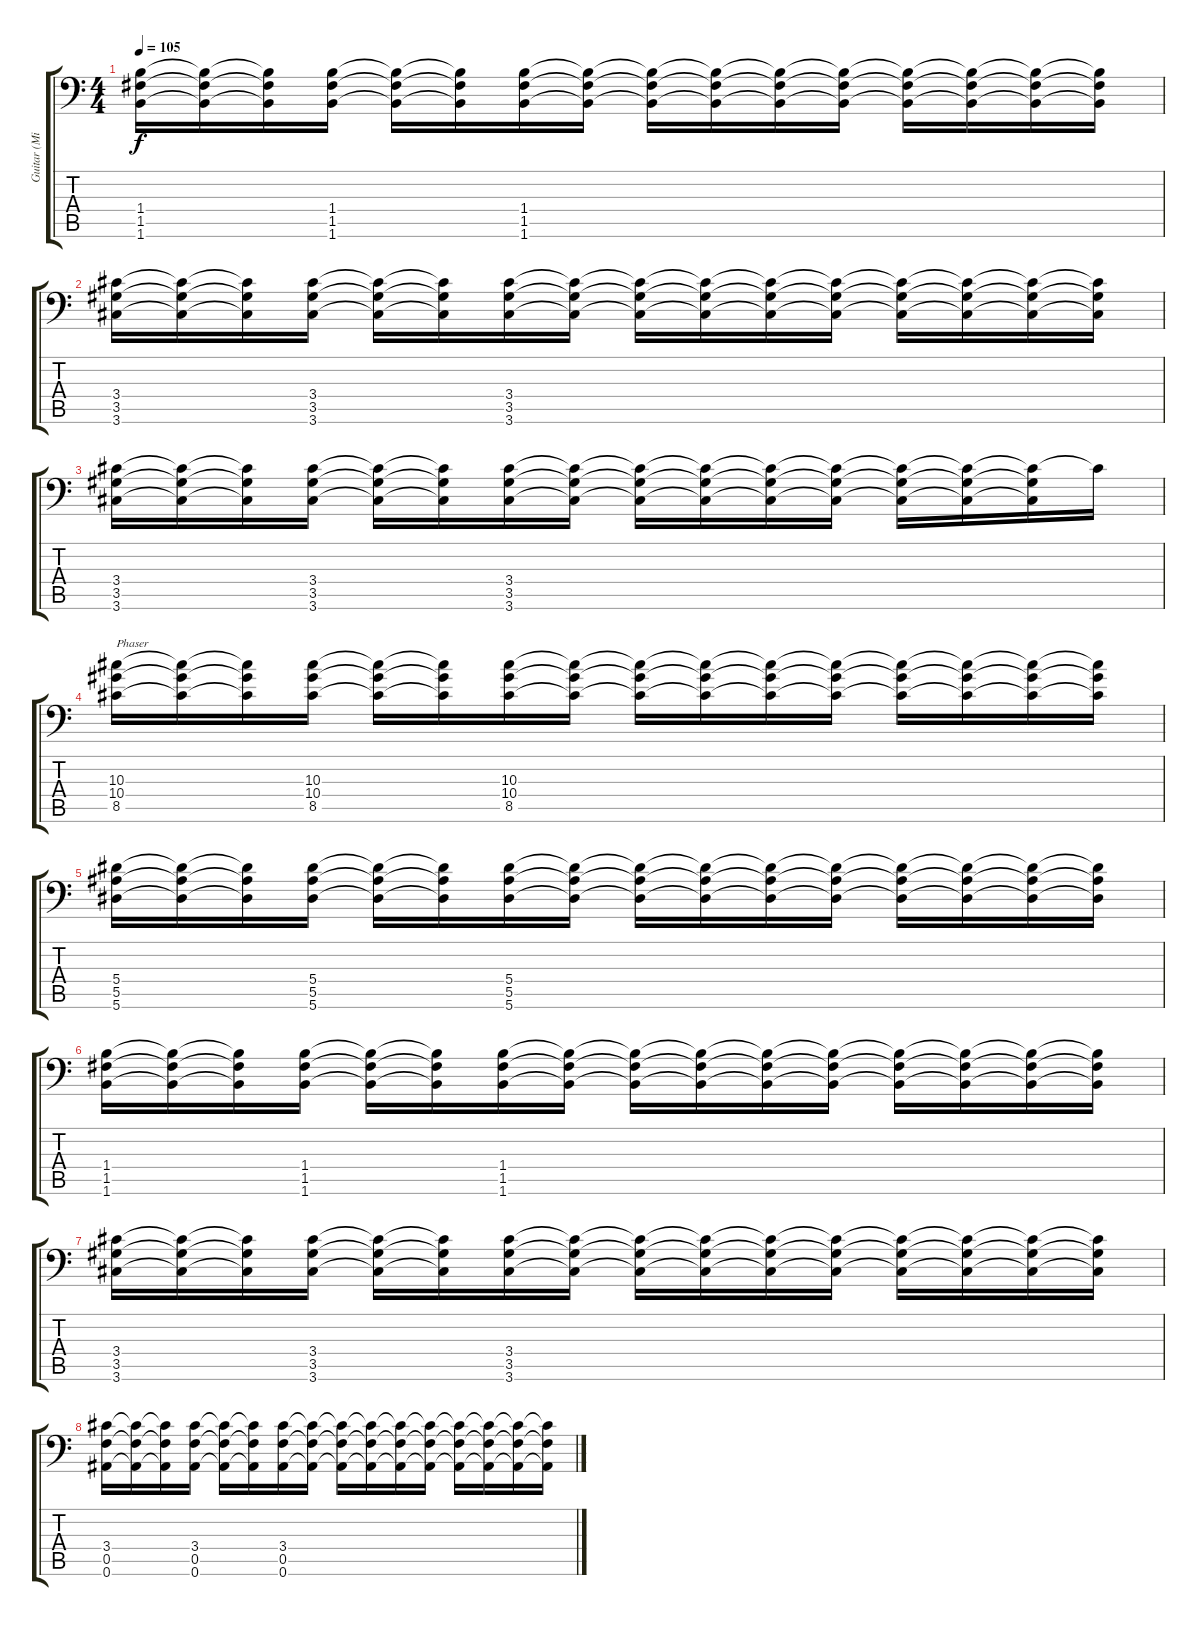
\track ("Guitar (Mike Shinoda)" "Guitar (Mi") {instrument distortionguitar}
\staff {score tabs}
\tuning (C4 G3 Eb3 Bb2 F2 Bb1) {hide}
\ts (4 4)
\tempo 105
\clef f4
\ks c
(1.4 1.5 1.6).16{dy f volume 16 instrument distortionguitar} (1.4{t} 1.5{t} 1.6{t}).16 (1.4{t} 1.5{t} 1.6{t}).16 (1.4 1.5 1.6).16 (1.4{t} 1.5{t} 1.6{t}).16 (1.4{t} 1.5{t} 1.6{t}).16 (1.4 1.5 1.6).16 (1.4{t} 1.5{t} 1.6{t}).16 (1.4{t} 1.5{t} 1.6{t}).16 (1.4{t} 1.5{t} 1.6{t}).16 (1.4{t} 1.5{t} 1.6{t}).16 (1.4{t} 1.5{t} 1.6{t}).16 (1.4{t} 1.5{t} 1.6{t}).16 (1.4{t} 1.5{t} 1.6{t}).16 (1.4{t} 1.5{t} 1.6{t}).16 (1.4{t} 1.5{t} 1.6{t}).16 |
(3.4 3.5 3.6).16 (3.4{t} 3.5{t} 3.6{t}).16 (3.4{t} 3.5{t} 3.6{t}).16 (3.4 3.5 3.6).16 (3.4{t} 3.5{t} 3.6{t}).16 (3.4{t} 3.5{t} 3.6{t}).16 (3.4 3.5 3.6).16 (3.4{t} 3.5{t} 3.6{t}).16 (3.4{t} 3.5{t} 3.6{t}).16 (3.4{t} 3.5{t} 3.6{t}).16 (3.4{t} 3.5{t} 3.6{t}).16 (3.4{t} 3.5{t} 3.6{t}).16 (3.4{t} 3.5{t} 3.6{t}).16 (3.4{t} 3.5{t} 3.6{t}).16 (3.4{t} 3.5{t} 3.6{t}).16 (3.4{t} 3.5{t} 3.6{t}).16 |
(3.4 3.5 3.6).16 (3.4{t} 3.5{t} 3.6{t}).16 (3.4{t} 3.5{t} 3.6{t}).16 (3.4 3.5 3.6).16 (3.4{t} 3.5{t} 3.6{t}).16 (3.4{t} 3.5{t} 3.6{t}).16 (3.4 3.5 3.6).16 (3.4{t} 3.5{t} 3.6{t}).16 (3.4{t} 3.5{t} 3.6{t}).16 (3.4{t} 3.5{t} 3.6{t}).16 (3.4{t} 3.5{t} 3.6{t}).16 (3.4{t} 3.5{t} 3.6{t}).16 (3.4{t} 3.5{t} 3.6{t}).16 (3.4{t} 3.5{t} 3.6{t}).16 (3.4{t} 3.5{t} 3.6{t}).16 3.4{t}.16 |
(10.3 10.4 8.5).16{txt "Phaser"} (10.3{t} 10.4{t} 8.5{t}).16 (10.3{t} 10.4{t} 8.5{t}).16 (10.3 10.4 8.5).16 (10.3{t} 10.4{t} 8.5{t}).16 (10.3{t} 10.4{t} 8.5{t}).16{volume 14 balance 7} (10.3 10.4 8.5).16 (10.3{t} 10.4{t} 8.5{t}).16{balance 5} (10.3{t} 10.4{t} 8.5{t}).16 (10.3{t} 10.4{t} 8.5{t}).16{balance 3} (10.3{t} 10.4{t} 8.5{t}).16 (10.3{t} 10.4{t} 8.5{t}).16{balance 4} (10.3{t} 10.4{t} 8.5{t}).16{balance 9} (10.3{t} 10.4{t} 8.5{t}).16{balance 11} (10.3{t} 10.4{t} 8.5{t}).16{balance 13} (10.3{t} 10.4{t} 8.5{t}).16 |
(5.4 5.5 5.6).16{volume 16 balance 8 instrument distortionguitar} (5.4{t} 5.5{t} 5.6{t}).16 (5.4{t} 5.5{t} 5.6{t}).16 (5.4 5.5 5.6).16 (5.4{t} 5.5{t} 5.6{t}).16 (5.4{t} 5.5{t} 5.6{t}).16 (5.4 5.5 5.6).16 (5.4{t} 5.5{t} 5.6{t}).16 (5.4{t} 5.5{t} 5.6{t}).16 (5.4{t} 5.5{t} 5.6{t}).16 (5.4{t} 5.5{t} 5.6{t}).16 (5.4{t} 5.5{t} 5.6{t}).16 (5.4{t} 5.5{t} 5.6{t}).16 (5.4{t} 5.5{t} 5.6{t}).16 (5.4{t} 5.5{t} 5.6{t}).16 (5.4{t} 5.5{t} 5.6{t}).16 |
(1.4 1.5 1.6).16{volume 16 instrument distortionguitar} (1.4{t} 1.5{t} 1.6{t}).16 (1.4{t} 1.5{t} 1.6{t}).16 (1.4 1.5 1.6).16 (1.4{t} 1.5{t} 1.6{t}).16 (1.4{t} 1.5{t} 1.6{t}).16 (1.4 1.5 1.6).16 (1.4{t} 1.5{t} 1.6{t}).16 (1.4{t} 1.5{t} 1.6{t}).16 (1.4{t} 1.5{t} 1.6{t}).16 (1.4{t} 1.5{t} 1.6{t}).16 (1.4{t} 1.5{t} 1.6{t}).16 (1.4{t} 1.5{t} 1.6{t}).16 (1.4{t} 1.5{t} 1.6{t}).16 (1.4{t} 1.5{t} 1.6{t}).16 (1.4{t} 1.5{t} 1.6{t}).16 |
(3.4 3.5 3.6).16{volume 16 instrument distortionguitar} (3.4{t} 3.5{t} 3.6{t}).16 (3.4{t} 3.5{t} 3.6{t}).16 (3.4 3.5 3.6).16 (3.4{t} 3.5{t} 3.6{t}).16 (3.4{t} 3.5{t} 3.6{t}).16 (3.4 3.5 3.6).16 (3.4{t} 3.5{t} 3.6{t}).16 (3.4{t} 3.5{t} 3.6{t}).16 (3.4{t} 3.5{t} 3.6{t}).16 (3.4{t} 3.5{t} 3.6{t}).16 (3.4{t} 3.5{t} 3.6{t}).16 (3.4{t} 3.5{t} 3.6{t}).16 (3.4{t} 3.5{t} 3.6{t}).16 (3.4{t} 3.5{t} 3.6{t}).16 (3.4{t} 3.5{t} 3.6{t}).16 |
(3.4 0.5 0.6).16{volume 16 instrument distortionguitar} (3.4{t} 0.5{t} 0.6{t}).16 (3.4{t} 0.5{t} 0.6{t}).16 (3.4 0.5 0.6).16 (3.4{t} 0.5{t} 0.6{t}).16 (3.4{t} 0.5{t} 0.6{t}).16 (3.4 0.5 0.6).16 (3.4{t} 0.5{t} 0.6{t}).16 (3.4{t} 0.5{t} 0.6{t}).16 (3.4{t} 0.5{t} 0.6{t}).16 (3.4{t} 0.5{t} 0.6{t}).16 (3.4{t} 0.5{t} 0.6{t}).16 (3.4{t} 0.5{t} 0.6{t}).16 (3.4{t} 0.5{t} 0.6{t}).16 (3.4{t} 0.5{t} 0.6{t}).16 (3.4{t} 0.5{t} 0.6{t}).16
